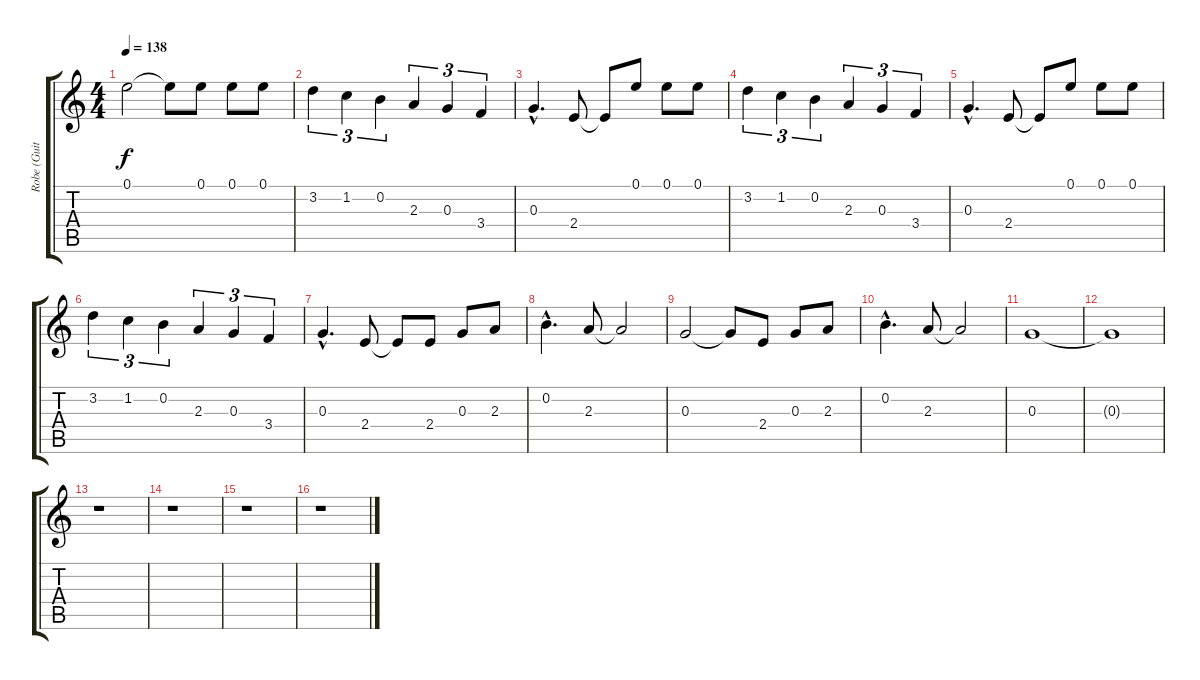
\track ("Robe (Guitarra 1)" "Robe (Guit") {instrument distortionguitar}
\staff {score tabs}
\tuning (E4 B3 G3 D3 A2 E2) {hide}
\ts (4 4)
\tempo 138
\clef g2
\ks c
0.1.2{dy f instrument distortionguitar} 0.1{t}.8 0.1.8 0.1.8 0.1.8 |
3.2.4{tu (3 2)} 1.2.4{tu (3 2)} 0.2.4{tu (3 2)} 2.3.4{tu (3 2)} 0.3.4{tu (3 2)} 3.4.4{tu (3 2)} |
0.3{hac}.4{d} 2.4.8 2.4{t}.8 0.1.8 0.1.8 0.1.8 |
3.2.4{tu (3 2)} 1.2.4{tu (3 2)} 0.2.4{tu (3 2)} 2.3.4{tu (3 2)} 0.3.4{tu (3 2)} 3.4.4{tu (3 2)} |
0.3{hac}.4{d} 2.4.8 2.4{t}.8 0.1.8 0.1.8 0.1.8 |
3.2.4{tu (3 2)} 1.2.4{tu (3 2)} 0.2.4{tu (3 2)} 2.3.4{tu (3 2)} 0.3.4{tu (3 2)} 3.4.4{tu (3 2)} |
0.3{hac}.4{d} 2.4.8 2.4{t}.8 2.4.8 0.3.8 2.3.8 |
0.2{hac}.4{d} 2.3.8 2.3{t}.2 |
0.3.2 0.3{t}.8 2.4.8 0.3.8 2.3.8 |
0.2{hac}.4{d} 2.3.8 2.3{t}.2 |
0.3.1 |
0.3{t}.1 |
r.1 |
r.1 |
r.1 |
r.1
